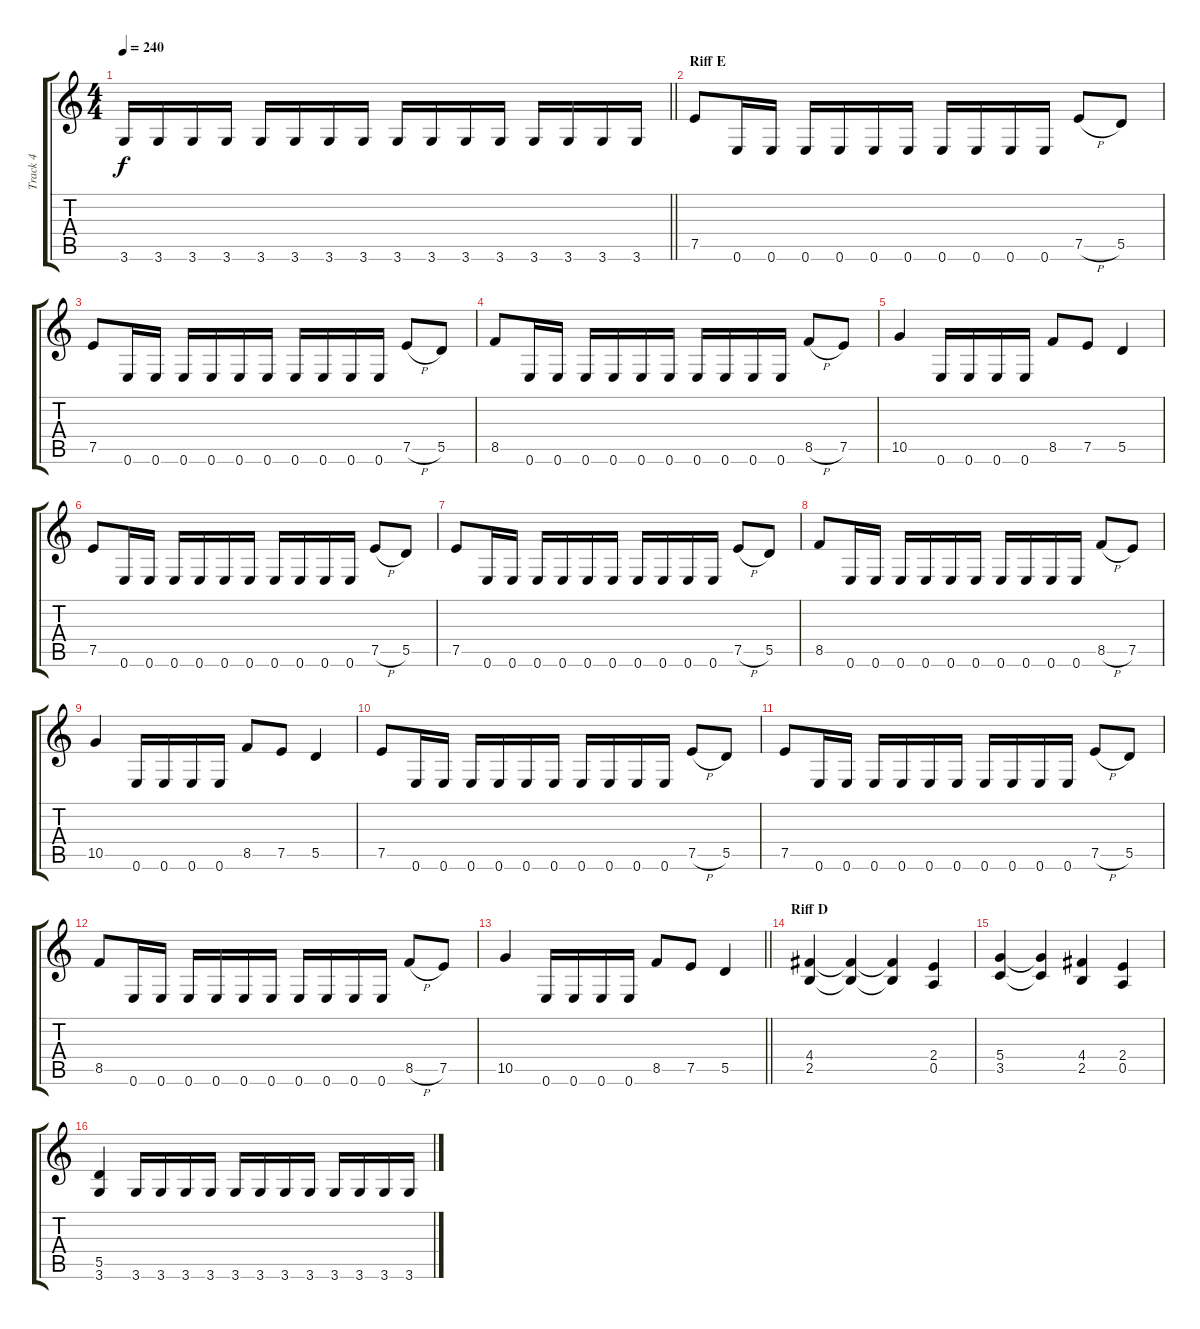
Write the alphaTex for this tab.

\track ("Track 4" "Track 4") {instrument distortionguitar}
\staff {score tabs}
\tuning (E4 B3 G3 D3 A2 E2) {hide}
\ts (4 4)
\tempo 240
\clef g2
\barLineRight lightlight
\ks c
3.6.16{dy f} 3.6.16 3.6.16 3.6.16 3.6.16 3.6.16 3.6.16 3.6.16 3.6.16 3.6.16 3.6.16 3.6.16 3.6.16 3.6.16 3.6.16 3.6.16 |
\section ("" "Riff E")
7.5.8 0.6.16 0.6.16 0.6.16 0.6.16 0.6.16 0.6.16 0.6.16 0.6.16 0.6.16 0.6.16 7.5{h}.8 5.5.8 |
7.5.8 0.6.16 0.6.16 0.6.16 0.6.16 0.6.16 0.6.16 0.6.16 0.6.16 0.6.16 0.6.16 7.5{h}.8 5.5.8 |
8.5.8 0.6.16 0.6.16 0.6.16 0.6.16 0.6.16 0.6.16 0.6.16 0.6.16 0.6.16 0.6.16 8.5{h}.8 7.5.8 |
10.5.4 0.6.16 0.6.16 0.6.16 0.6.16 8.5.8 7.5.8 5.5.4 |
7.5.8 0.6.16 0.6.16 0.6.16 0.6.16 0.6.16 0.6.16 0.6.16 0.6.16 0.6.16 0.6.16 7.5{h}.8 5.5.8 |
7.5.8 0.6.16 0.6.16 0.6.16 0.6.16 0.6.16 0.6.16 0.6.16 0.6.16 0.6.16 0.6.16 7.5{h}.8 5.5.8 |
8.5.8 0.6.16 0.6.16 0.6.16 0.6.16 0.6.16 0.6.16 0.6.16 0.6.16 0.6.16 0.6.16 8.5{h}.8 7.5.8 |
10.5.4 0.6.16 0.6.16 0.6.16 0.6.16 8.5.8 7.5.8 5.5.4 |
7.5.8 0.6.16 0.6.16 0.6.16 0.6.16 0.6.16 0.6.16 0.6.16 0.6.16 0.6.16 0.6.16 7.5{h}.8 5.5.8 |
7.5.8 0.6.16 0.6.16 0.6.16 0.6.16 0.6.16 0.6.16 0.6.16 0.6.16 0.6.16 0.6.16 7.5{h}.8 5.5.8 |
8.5.8 0.6.16 0.6.16 0.6.16 0.6.16 0.6.16 0.6.16 0.6.16 0.6.16 0.6.16 0.6.16 8.5{h}.8 7.5.8 |
\barLineRight lightlight
10.5.4 0.6.16 0.6.16 0.6.16 0.6.16 8.5.8 7.5.8 5.5.4 |
\section ("" "Riff D")
(4.4 2.5).4 (4.4{t} 2.5{t}).4 (4.4{t} 2.5{t}).4 (2.4 0.5).4 |
(5.4 3.5).4 (5.4{t} 3.5{t}).4 (4.4 2.5).4 (2.4 0.5).4 |
(5.5 3.6).4 3.6.16 3.6.16 3.6.16 3.6.16 3.6.16 3.6.16 3.6.16 3.6.16 3.6.16 3.6.16 3.6.16 3.6.16
